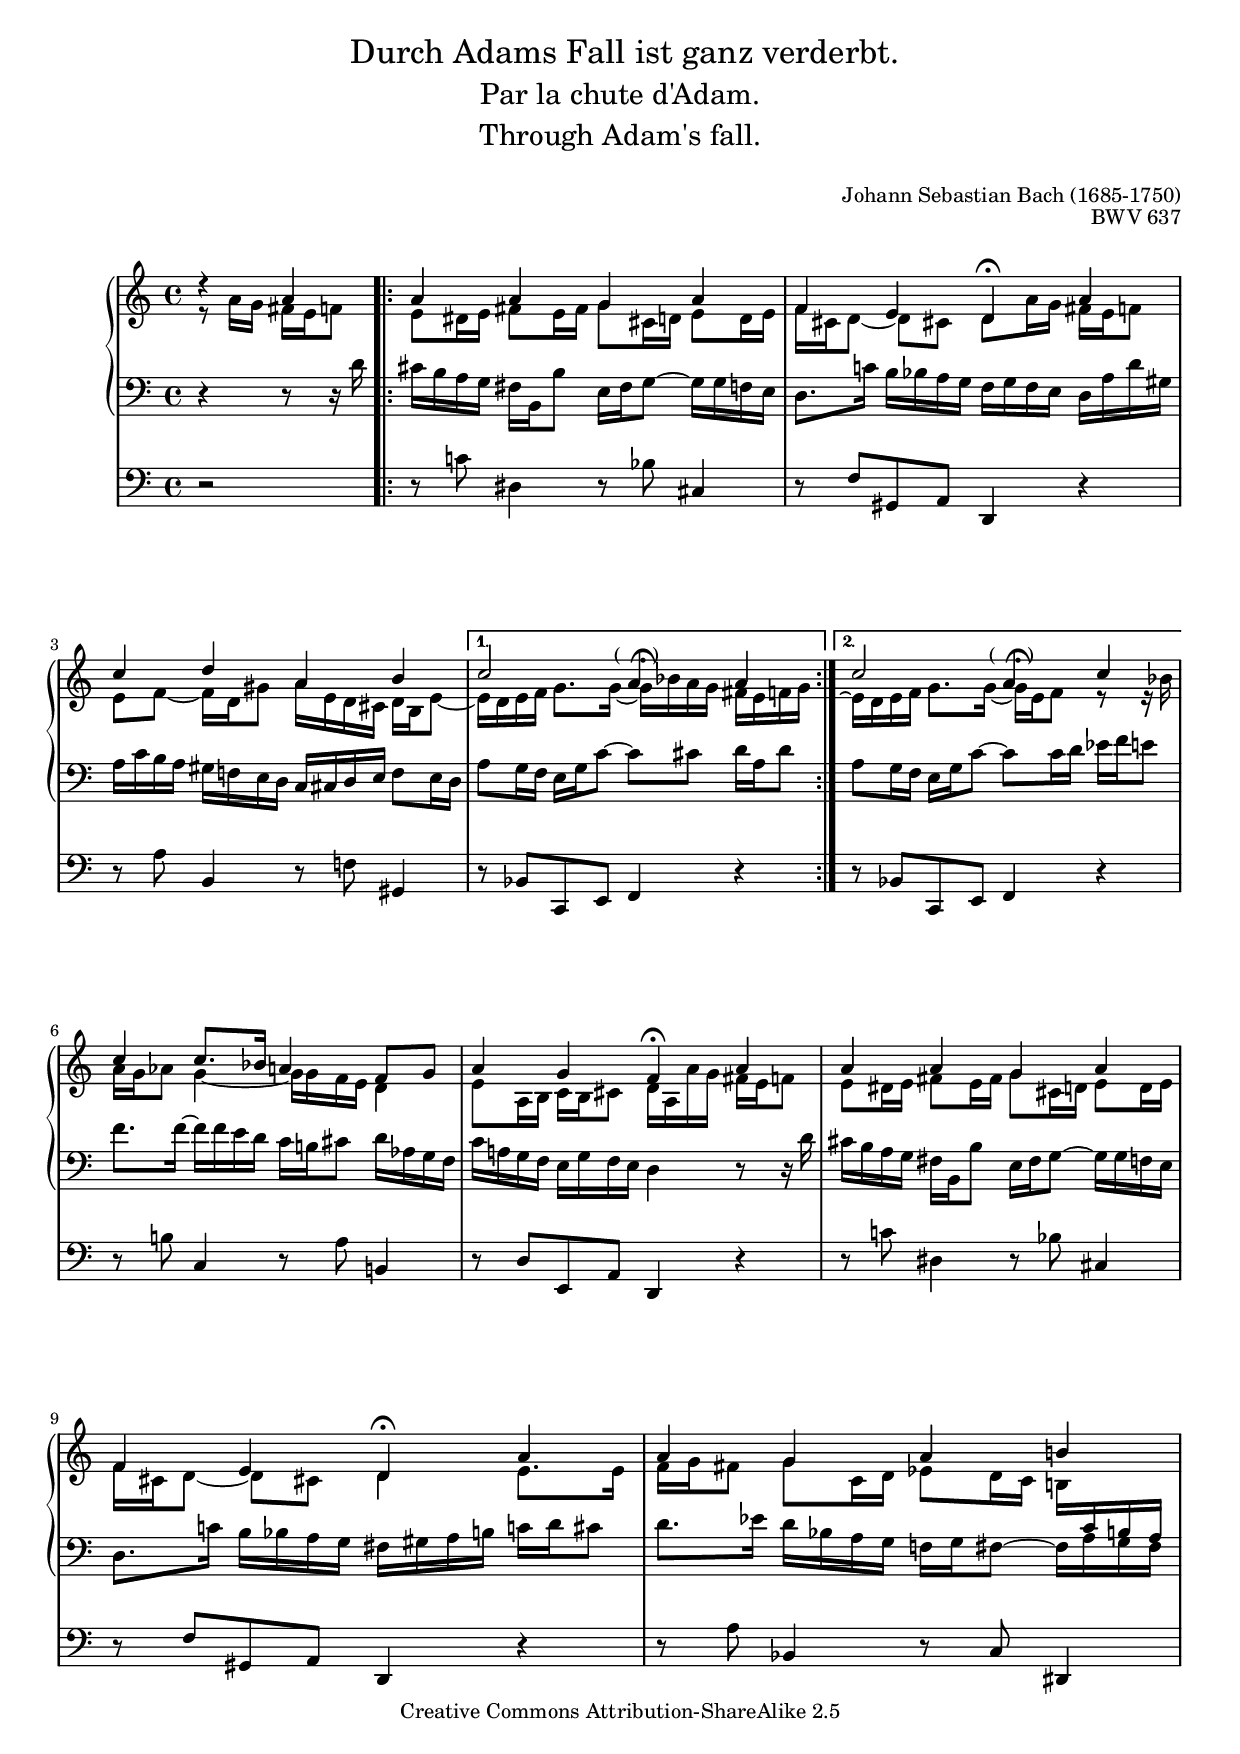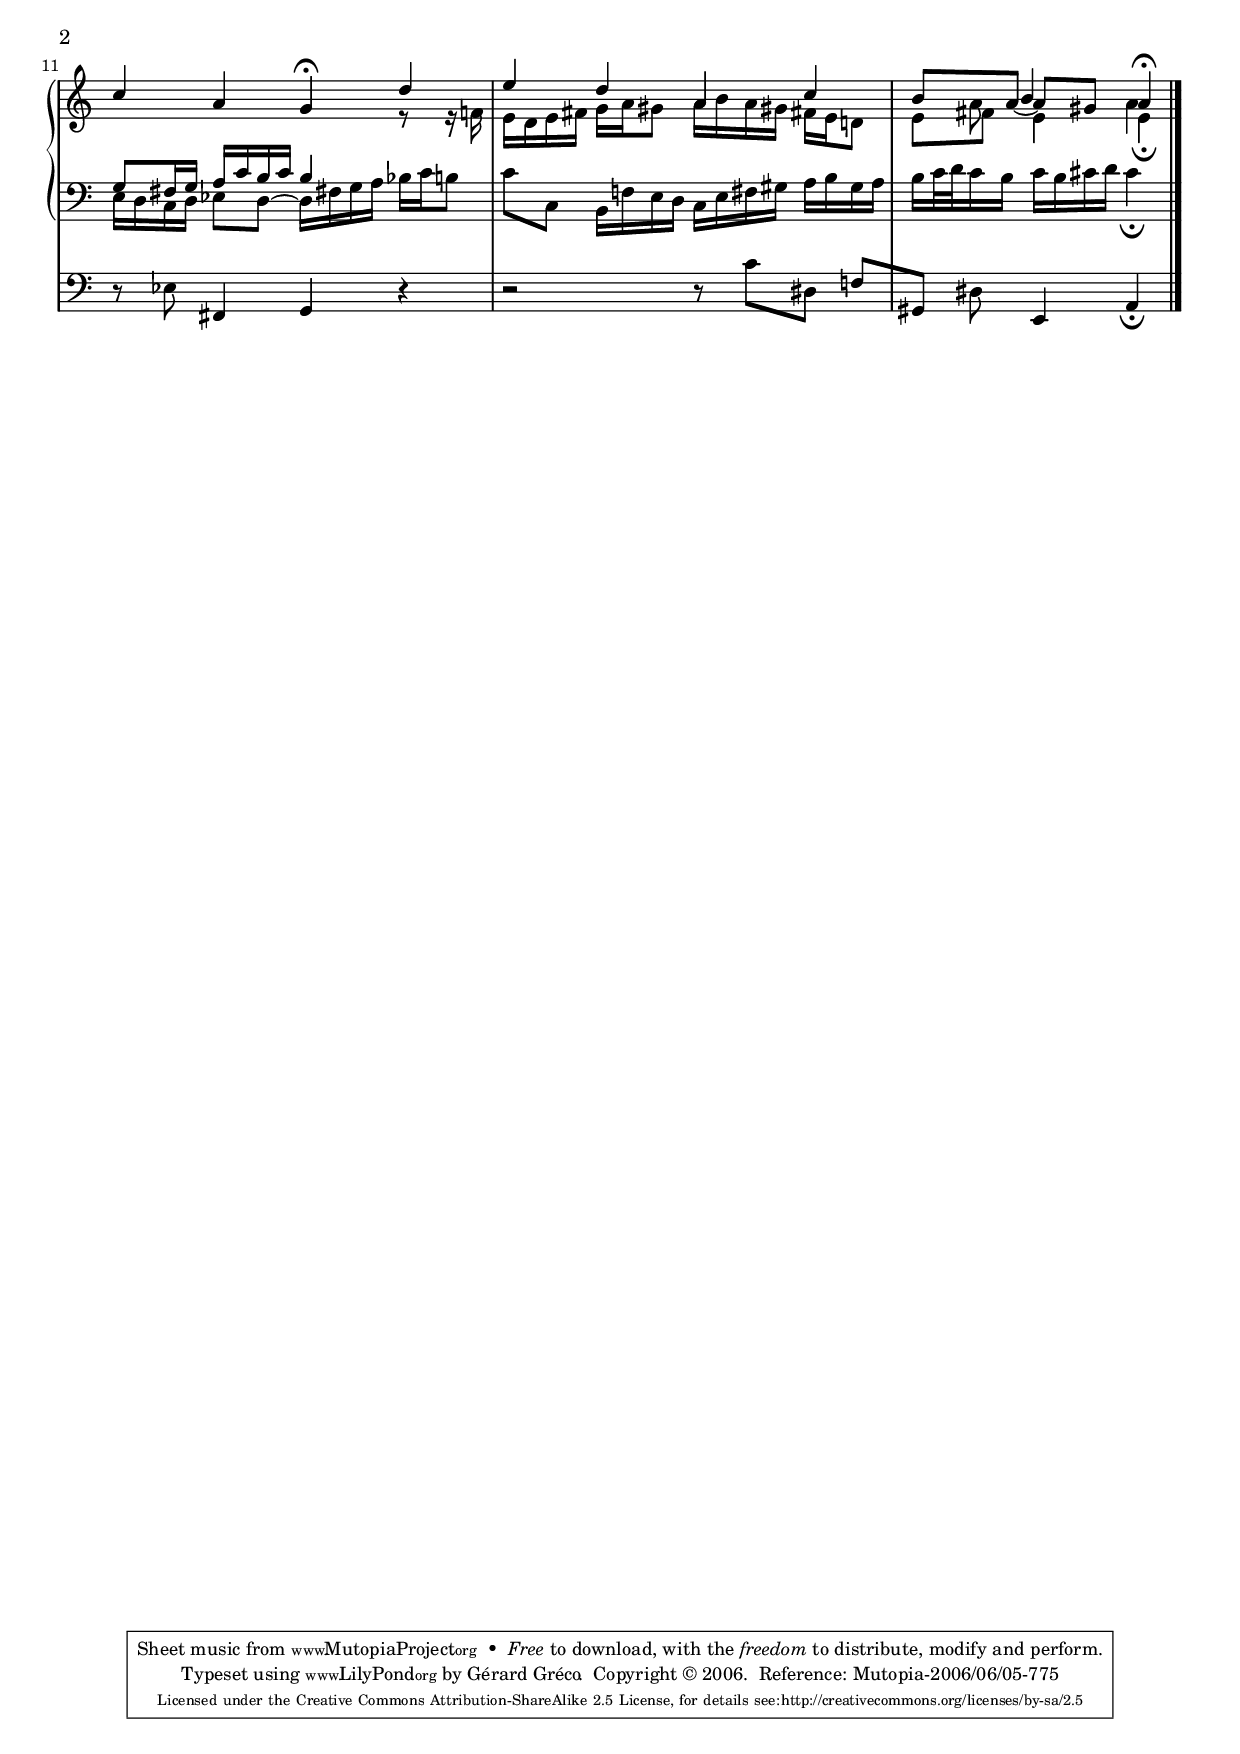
% -*- mode: LilyPond-mode ; coding: utf-8 -*-
\version "2.8.1"
\include "italiano.ly" 
%% Version 1
%% 
\header{
  title = \markup {\center-align { \medium " Durch Adams Fall ist ganz verderbt." \fontsize #-1  \medium "Par la chute d'Adam." \fontsize #-1  \medium "Through Adam's fall." " "} }
    subtitle = ""
    piece = "" 
    instrument = ""
    composer = "Johann Sebastian Bach (1685-1750)"
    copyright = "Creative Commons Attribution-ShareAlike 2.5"
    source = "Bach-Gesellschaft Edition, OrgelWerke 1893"
    opus = "BWV 637"
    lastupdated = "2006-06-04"
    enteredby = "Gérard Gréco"
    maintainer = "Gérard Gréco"
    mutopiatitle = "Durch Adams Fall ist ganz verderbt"
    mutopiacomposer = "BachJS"
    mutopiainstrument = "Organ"
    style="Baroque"
    %tagline= ""
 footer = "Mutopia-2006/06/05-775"
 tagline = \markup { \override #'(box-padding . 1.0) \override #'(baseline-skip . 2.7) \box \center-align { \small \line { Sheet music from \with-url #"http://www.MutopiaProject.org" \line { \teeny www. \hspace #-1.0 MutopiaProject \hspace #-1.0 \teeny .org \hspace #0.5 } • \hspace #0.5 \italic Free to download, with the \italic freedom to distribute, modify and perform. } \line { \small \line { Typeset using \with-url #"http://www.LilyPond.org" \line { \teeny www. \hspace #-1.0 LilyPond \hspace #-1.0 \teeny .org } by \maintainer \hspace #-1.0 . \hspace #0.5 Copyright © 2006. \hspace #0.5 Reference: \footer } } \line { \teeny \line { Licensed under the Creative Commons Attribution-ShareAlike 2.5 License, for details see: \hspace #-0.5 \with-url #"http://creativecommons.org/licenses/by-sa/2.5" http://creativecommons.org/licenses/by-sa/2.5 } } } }
}

%#(set-default-paper-size "a4" 'landscape)
#(set-global-staff-size 18)

% macros von Urs Metzger
adjustSlash = { \once \override TextScript #'extra-offset = #'( -2 . 5 ) }
halsdown = { \stemDown \tieDown \slurDown }
halsneutral = { \stemNeutral \tieNeutral \slurNeutral }
halsup = { \stemUp \tieUp \slurUp}
hideBrackets = { \override TupletBracket #'bracket-visibility = ##f }
hideTripletNumber = { \set tupletNumberFormatFunction = #'() }
mmrestdown = { \once \override MultiMeasureRest #'staff-position = #-2 }
mmrestdownn = { \once \override MultiMeasureRest #'staff-position = #-4 }
mmrestup = { \once \override MultiMeasureRest #'staff-position = #4 }
mmrestupp = { \once \override MultiMeasureRest #'staff-position = #6 }
mmrestuppp = { \once \override MultiMeasureRest #'staff-position = #8 }
mmrestupppp = { \once \override MultiMeasureRest #'staff-position = #10 }
noflag = { \once \override Stem #'flag-style = #'no-flag }
restdownnn = { \once \override MultiMeasureRest #'extra-offset = #'( 0.0 . -3.0 ) }
restright = { \once \override Rest #'extra-offset = #'( 4.0 . 0.0 ) }
scriptdown = { \once \override Script #'extra-offset = #'(0 . -1.3) }
scriptdownn = { \once \override Script #'extra-offset = #'(0 . -2.3) }
scriptdownnn = { \once \override Script #'extra-offset = #'(0 . -3.3) }
scriptup = { \once \override Script #'extra-offset = #'(0 . 1.3) }
showBrackets = { \override TupletBracket #'bracket-visibility = ##t }
showTripletNumber = { \set tupletNumberFormatFunction = #denominator-tuplet-formatter }
staffdown = { \change Staff = "basse" \halsup }
staffup = { \change Staff = "dessus" \halsdown }
std = { \change Staff = "basse" }
stu = { \change Staff = "dessus" }


global = {
  \key la \minor
  \time 4/4
}

choral = \relative do'' {
  % choral au soprano
  \global \halsup
  \partial 2*1 \once \override Rest #'extra-offset = #'( 0.0 . +1.0 ) r4 la4 |
  %  1 :
  \repeat volta 2 {
    la4 la4 sol4 la4 |
    fa4 mi4 re4^\fermata la'4 
    do4 re4 la4 si4 
  }
  \alternative {
    { do2 \once\override Voice.TextScript #'extra-offset = #'(-1.5 . -1.0) la4^\markup{"(" \hspace #0.5 \musicglyph #"scripts.ufermata" \hspace #-1 ")"} la4 }
    %%  5 :
    { do2 \once\override Voice.TextScript #'extra-offset = #'(-1.5 . -1.0) la4^\markup{"(" \hspace #0.5 \musicglyph #"scripts.ufermata" \hspace #-1 ")"} do4 }
  }
  %%  6 :
  do4 do8. sib16 la!4 fa8 sol8 
  la4 sol4 fa4^\fermata la4 
  la4 la4 sol4 la4 
  fa4 mi4 re4^\fermata la'4 
  %% 10 :
  la4 sol4 la4 si!4 
  do4 la4 sol4^\fermata re'4 
  mi4 re4 la4 do4 
  \partial 2.  << { si8 \tieDown \once \override NoteColumn #'force-hshift = #2.0 la8 ~ la8 sold!8 la4^\fermata } \\ {s8 \stemDown la8 s8 s8 s4 } \\ { s4\stemUp \once \override NoteColumn #'force-hshift = #-1.0 si4 \stemDown la4 } >> \bar "|."
}

alto = \relative do'' {
  \global \halsdown
  \clef "violin"
  \partial 2*1  \once \override Rest #'extra-offset = #'( 0.0 . -2.0 ) r8 la16 sol16 fad16 mi16 fa8 | 
  %%  1 :
  \repeat volta 2 {
    mi8 red16 mi16 fad8 mi16 fad16 sol8 dod,16 re!16 mi8 re16 mi16 |
    fa16 dod16 re8 ~ re8 [ dod!8 ] re8 la'16 sol16 fad16 mi16 fa!8 
    mi8 fa8 ~ fa16 re16 sold8 la16 mi16 re16 dod!16 re16 si16 mi8 ~ 
  } 
  \alternative {
    { mi16 re16 mi16 fa16 sol8. \once\override Tie #'staff-position = #-4.5 sol16 ~ sol16 sib16 la16 sol16 fad16 mi16 fa16 sol16 }
    %%  5 :
    {  mi16 \repeatTie re16 mi16 fa16 sol8. \once\override Tie #'staff-position = #-4.5 sol16 ~ sol16 mi16 fa8  mi8\rest mi16\rest sib'16 
    }
  }
  %%  6 :
  la16 sol16 lab8 sol4 ~ sol16 sol16 fa16 mi16 re4 
  mi8 la,16 si16 do16 si16 dod8 re16 la16 la'16 sol16 fad16 mi16 fa8 
  mi8 red16 mi16 fad8 mi16 fad16 sol8 dod,16 re16 mi8 re16 mi16 
  fa16 dod16 re8 ~ re8 dod!8 re4 mi8. mi16 
  %% 10 :
  fa16 sol16 fad8 sol8 do,16 re16 mib8 re16 do16 si!16 \staffdown do16 si16 la16 
  sol8 fad16 sol16 la16 do16 si16 do16 si4 \staffup r8 r16 fa'!16 
  mi16 re16 mi16 fad16 sol16 la16 sold8 la16 si16 la16 sold!16 fad!16 mi16 re!8 
  \partial 2. mi8 fad!8 mi4 mi4_\fermata

}

tenor = \relative do' {
  \global
  \partial 4*2 r4 r8 r16 re16 |
  \repeat volta 2 {
    dod16 si16 la16 sol16 fad16 si,16 si'8 mi,16 fad16 sol8 ~ sol16 sol16 fa16 mi16 
    re8. do'!16 si16 sib16 la16 sol16 fa16 sol16 fa16 mi16 re16 la'16 re16 sold,16 
    la16 do16 si16 la16 sold16 fa!16 mi16 re16 do16 dod16 re16 mi16 fa8 mi16 re16 
    
  }
  \alternative {
    {la'8 sol16 fa16 mi16 sol16 do8 ~ do8 dod8 re16 la16 re8 }
    {la8 sol16 fa16 mi16 sol16 do8 ~ do8 do16 re16 mib16 fa16 mi8}
  }
  %%  6 :
  fa8. fa16 ~ fa16 fa16 mi16 re16 do16 si!16 dod8 re16 lab16 sol16 fa16 
  do'16 la!16 sol16 fa16 mi16 sol16 fa16 mi16 re4 r8 r16 re'16 
  dod16 si16 la16 sol16 fad16 si,16 si'8 mi,16 fad16 sol8 ~ sol16 sol16 fa16 mi16 
  re8. do'!16 si16 sib16 la16 sol16 fad16 sold16 la16 si16 do!16 re16 dod8 
  %% 10 :
  re8. mib16 re16 sib16 la16 sol16 fa!16 sol16 fad8 ~ fad16 la16 sol16 fad16 
  mi16 re16 do16 re16 mib8 re8 ~ re16 fad!16 sol16 la16 sib16 do16 si8 
  do8 do,8 si16 fa'!16 mi16 re16 do16 mi16 fad16 sold16 la16 si16 sold16 la16 
  \partial 4*3 si16 do32 re32 do16 si16 do16 si16 dod16 re16 dod4_\fermata
}


basse = \relative do' { 
  \global
  \clef "bass"
  \partial 4*2 r2 |
  %  1 :
  \repeat volta 2 {
    r8 do!8 red,4 r8 sib'8 dod,4 
    r8 fa8 sold,8 la8 re,4 r4 
    r8 la''8 si,4 r8 fa'!8 sold,!4 
  }
  \alternative {
    { r8 sib8 do,8 mi8 fa4 r4}
    { r8 sib8 do,8 mi8 fa4 r4 }
  }
  %%  6 :
  r8 si'!8 do,4 r8 la'8 si,!4 
  r8 re8 mi,8 la8 re,4 r4 
  r8 do''!8 red,4 r8 sib'8 dod,4 
  r8 fa8 sold,8 la8 re,4 r4 
  %% 10 :
  r8 la''8 sib,4 r8 do8 red,4 
  r8 mib'8 fad,4 sol4 r4 
  r2 r8 do'8 red,8 fa!8 [
  \partial 2.  sold,8 ] red'!8 mi,4 la4_\fermata
}

choralmidi = \relative do'' {
  % choral au soprano
  \global 
  \partial 2*1 r4 la8. r16
  %  1 :
  \repeat volta 2 {
    la8. r16 la4 sol4 la4 |
    fa4 mi4 re8. r16 la'4 
    do4 re4 la4 si4 
  }
  \alternative {
    { do2 la16 r16*3 la8. r16 }
    %%  5 :
    { do2 la8. r16 do4 }
  }
  %%  6 :
  do8. r16 do8. sib16 la!4 fa8 sol8 
  la4 sol4 fa8. r16 la8. r16 
  la8. r16 la4 sol4 la4 
  fa4 mi4 re8. r16 la'8. r16 
  %% 10 :
  la4 sol4 la4 si!4 
  do4 la4 sol8. r16 re'4 
  mi4 re4 la16 r16 la8 do4 
  \partial 2.  << { si8  la8 ~ la8 sold!8 la4 } \\ {s8 la8 s8 s8 s4 } \\ { s4 si4 la4 } >> \bar "|."
}

altomidi = \relative do'' {
  \global \halsdown
  \clef "violin"
  \partial 2*1 r8 la16 sol16 fad16 mi16 fa8 | 
  %  1 :
  \repeat volta 2 {
    mi8 red16 mi16 fad8 mi16 fad16 sol8 dod,16 re!16 mi8 re16 mi16 |
    fa16 dod16 re8 ~ re8 [ dod!8 ] re8 la'16 sol16 fad16 mi16 fa!8 
    mi8 fa8 ~ fa16 re16 sold8 la16 mi16 re16 dod!16 re16 si16 mi8 ~
  } 
  \alternative {
    { mi16 re16 mi16 fa16 sol8. sol16 ~ sol16 sib16 la16 sol16 fad16 mi16 fa16 sol16 }
    %%  5 :
    { mi16 re16 mi16 fa16 sol8. sol16 ~ sol16 mi16 fa8 r8 r16 sib16 }
  }
  %%  6 :
  la16 sol16 lab8 sol4 r16 sol16 fa16 mi16 re4 
  mi8 r16 si16 do16 si16 dod8 re16 la16 la'16 sol16 fad16 mi16 fa8 
  mi8 red16 mi16 fad8 mi16 fad16 sol8 dod,16 re16 mi8 re16 mi16 
  fa16 dod16 re8 ~ re8 dod8 re4 mi8 r16 mi16 
  %% 10 :
  fa16 sol16 fad8 sol8 do,16 re16 mib8 re16 do16 si!16 \staffdown do16 si16 la16 
  sol8 fad16 sol16 la16 do16 si16 do16 si4 \staffup r8 r16 fa'!16 
  mi16 re16 mi16 fad16 sol16 la16 sold8 la16 si16 la16 sold!16 fad!16 mi16 re!8 
  \partial 2. mi8 fad!8 mi8. r16 mi4

}

tenormidi = \relative do' {
  \global
  \partial 4*2 r4 r8 r16 re16 |
  %%  1 :
  \repeat volta 2 {
    dod16 si16 la16 sol16 fad16 si,16 si'8 mi,16 fad16 sol8 r16 sol16 fa16 mi16 
    re8. do'!16 si16 sib16 la16 sol16 fa16 sol16 fa16 mi16 re16 la'16 re16 sold,16 
    la16 do16 si16 la16 sold16 fa!16 mi16 re16 do16 dod16 re16 mi16 fa8 mi16 re16 
    
  }
  \alternative {
    {la'8 sol!16 fa16 mi16 sol16 do8 ~ do8 dod8 re16 la16 re8 }
    %%  5 :
    {la8 sol!16 fa16 mi16 sol16 do8 ~ do8 do16 re16 mib16 fa16 mi8}
  }
  %%  6 :
  fa8 r16 fa16 r16 fa16 mi16 re16 do16 si!16 dod8 re16 lab16 sol16 fa16 
  do'16 << { la!8 } \\ { r16 sol16 } >> fa16 mi16 sol16 fa16 mi16 re4 r8 r16 re'16 
  dod16 si16 la16 sol16 fad16 si,16 si'8 mi,16 fad16 sol8 r16 sol16 fa16 mi16 
  re8. do'!16 si16 sib16 la16 sol16 fad16 sold16 la16 si16 do!16 re16 dod8 
  %% 10 :
  re8. mib16 re16 sib16 la16 sol16 fa!16 sol16 fad8 ~ fad16 la16 sol16 fad16 
  mi16 re16 do16 re16 mib8 re8 ~ re16 fad16 sol16 la16 sib16 do16 si8 
  do8 do,8 si16 fa'!16 mi16 re16 do16 mi16 fad16 sold16 la16 si16 sold16 la16 
  \partial 4*3 si16 do32 re32 do16 si16 do16 si16 dod16 re16 dod4
}

\paper {
  betweensystempadding = 1\mm
  betweensystemspace = 1\mm
  %raggedbottom = ##f
  %raggedlastbottom = ##f
  headsep = 1\mm
  %aftertitlespace = 1\mm
  indent = 1\cm
  bottommargin = 4\mm 
  topmargin = 1\mm
}

\score{
  \new PianoStaff 
  <<
    \set PianoStaff.systemStartDelimiterHierarchy = #'(SystemStartBar (SystemStartBrace a b ))
    \new Staff = "dessus" << 
      \choral
      \alto
    >>
    \new Staff = "basse" { 
      \clef "bass" 
      \tenor
    }
    \new Staff = "pedale" {
      \override VerticalAxisGroup #'minimum-Y-extent = #'(-5 . -10)
      \clef "bass"
      \basse
    }
  >>

  \layout{
  }
}


\score { 
  \unfoldRepeats {
  <<
    \new Staff {
      \set Staff.midiInstrument = "pan flute"
      \choralmidi
    }
    \new Staff {
      \set Staff.midiInstrument = "recorder"
      \transpose do do' 
      \choralmidi
      }
    \new Staff {
      \set Staff.midiInstrument = "pan flute"
      \altomidi
    }
    \new Staff {
      \set Staff.midiInstrument = "recorder"
      \transpose do do' 
      \altomidi
      }
    \new Staff {
      \set Staff.midiInstrument = "pan flute"
      \tenormidi
    }
    \new Staff {
      \set Staff.midiInstrument = "recorder"
      \transpose do do' 
      \tenormidi
      }
    \new Staff {
      \set Staff.midiInstrument = "pan flute"
      \basse
    }
\new Staff {
      \set Staff.midiInstrument = "recorder"
      \transpose do do' 
      \basse
    }

    \new Staff { % tempo staff
      \partial 2*1 s2
      \repeat volta 2 {
	s1*3
      }
      \alternative {
	{ s1 }
	{ s1 }
      }
      s1*7
      \partial 4*3 
      s4 \tempo 8 = 60 s4 \tempo 8 = 40 s8 \tempo 8 = 20 s8
    }
  >>
}
  \midi{ \tempo 8 = 70 }

}
